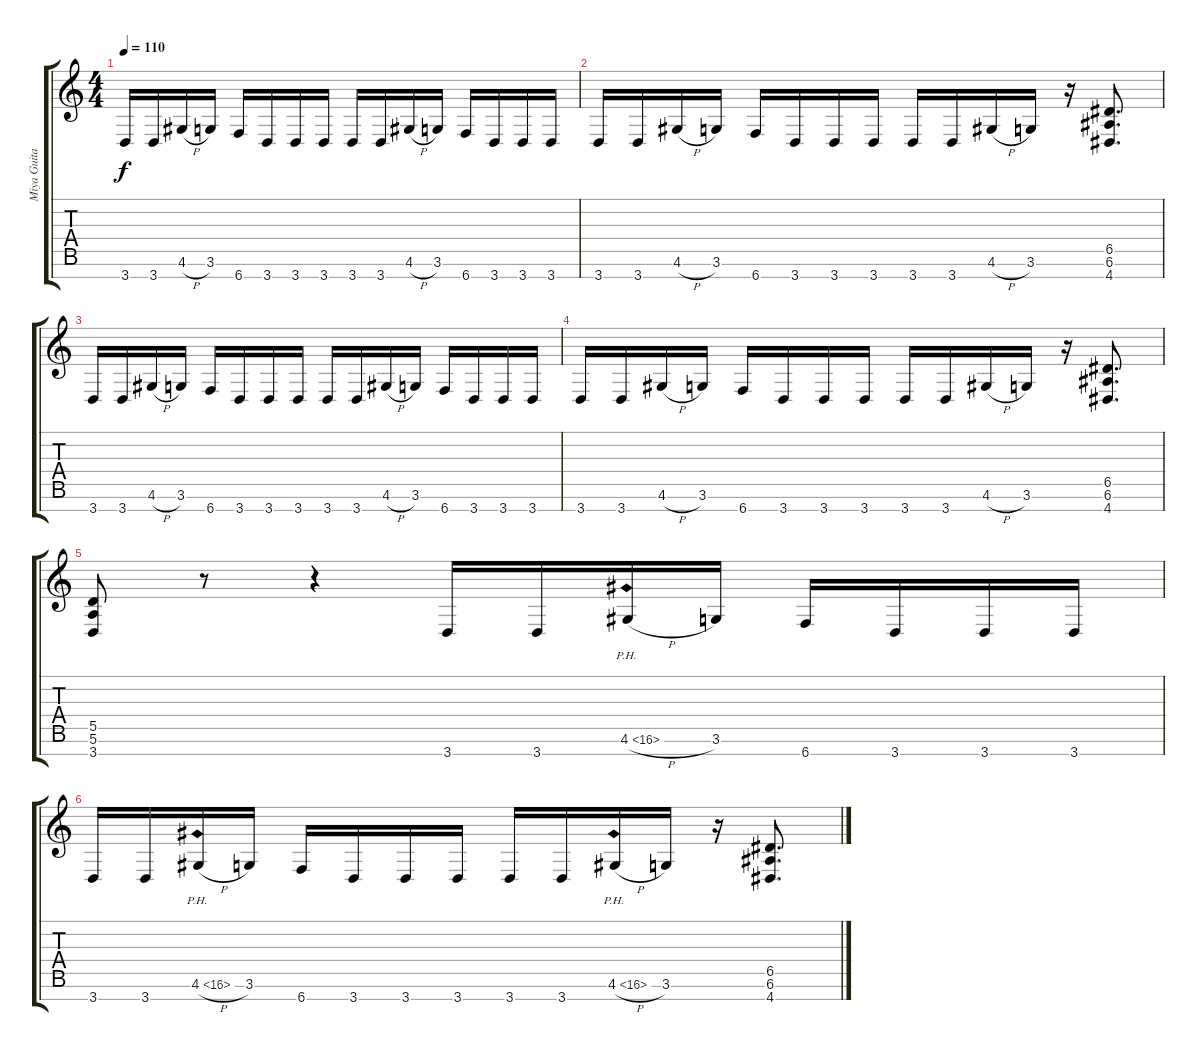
\track ("Miya Guitar I" "Miya Guita") {instrument distortionguitar}
\staff {score tabs}
\tuning (E4 B3 G3 D3 A2 E2 B1) {hide}
\ts (4 4)
\tempo 110
\clef g2
\ks c
3.7.16{dy f} 3.7.16 4.6{h}.16 3.6.16 6.7.16 3.7.16 3.7.16 3.7.16 3.7.16 3.7.16 4.6{h}.16 3.6.16 6.7.16 3.7.16 3.7.16 3.7.16 |
3.7.16 3.7.16 4.6{h}.16 3.6.16 6.7.16 3.7.16 3.7.16 3.7.16 3.7.16 3.7.16 4.6{h}.16 3.6.16 r.16 (6.5 6.6 4.7).8{d} |
3.7.16 3.7.16 4.6{h}.16 3.6.16 6.7.16 3.7.16 3.7.16 3.7.16 3.7.16 3.7.16 4.6{h}.16 3.6.16 6.7.16 3.7.16 3.7.16 3.7.16 |
3.7.16 3.7.16 4.6{h}.16 3.6.16 6.7.16 3.7.16 3.7.16 3.7.16 3.7.16 3.7.16 4.6{h}.16 3.6.16 r.16 (6.5 6.6 4.7).8{d} |
(5.5 5.6 3.7).8 r.8 r.4 3.7.16 3.7.16 4.6{ph 12 h}.16 3.6.16 6.7.16 3.7.16 3.7.16 3.7.16 |
3.7.16 3.7.16 4.6{ph 12 h}.16 3.6.16 6.7.16 3.7.16 3.7.16 3.7.16 3.7.16 3.7.16 4.6{ph 12 h}.16 3.6.16 r.16 (6.5 6.6 4.7).8{d}
